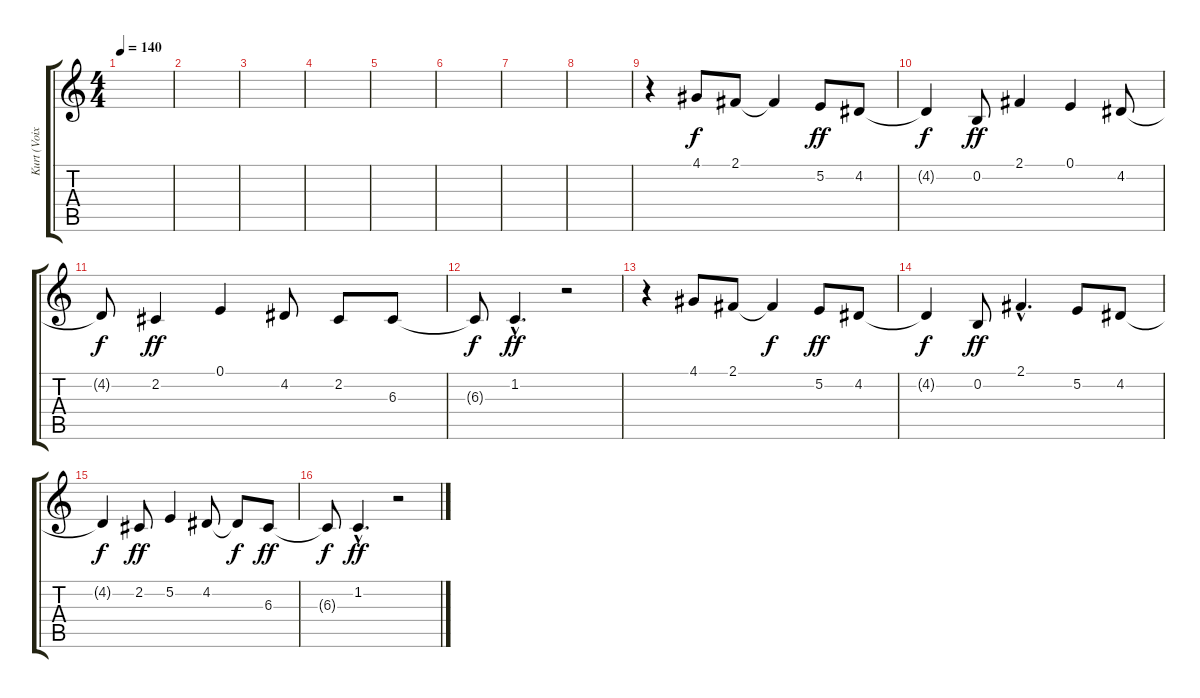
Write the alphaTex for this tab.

\track ("Kurt (Voix)" "Kurt (Voix") {instrument tenorsax}
\staff {score tabs}
\tuning (E4 B3 G3 D3 A2 E2) {hide}
\ts (4 4)
\tempo 140
\clef g2
\ks c
|
|
|
|
|
|
|
|
r.4 4.1.8 2.1.8 2.1{t}.4{dy f} 5.2.8{dy ff} 4.2.8 |
4.2{t}.4{dy f} 0.2.8{dy ff} 2.1.4 0.1.4 4.2.8 |
4.2{t}.8{dy f} 2.2.4{dy ff} 0.1.4 4.2.8 2.2.8 6.3.8 |
6.3{t}.8{dy f} 1.2{hac}.4{d dy ff} r.2 |
r.4 4.1.8 2.1.8 2.1{t}.4{dy f} 5.2.8{dy ff} 4.2.8 |
4.2{t}.4{dy f} 0.2.8{dy ff} 2.1{hac}.4{d} 5.2.8 4.2.8 |
4.2{t}.4{dy f} 2.2.8{dy ff} 5.2.4 4.2.8 4.2{t}.8{dy f} 6.3.8{dy ff} |
6.3{t}.8{dy f} 1.2{hac}.4{d dy ff} r.2
